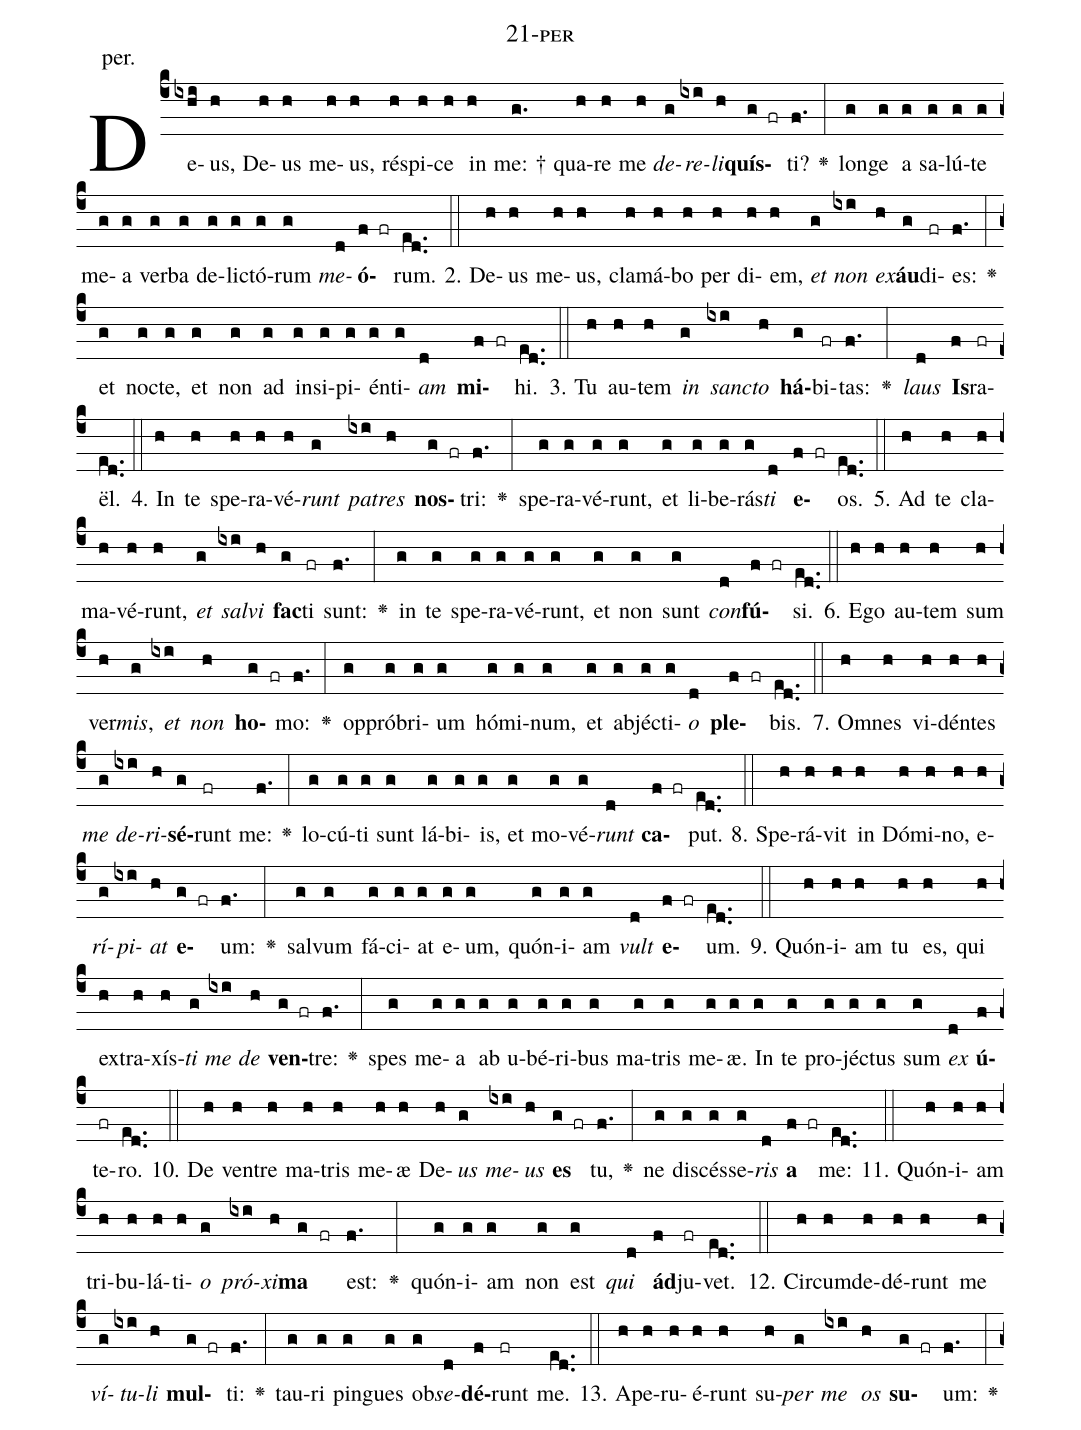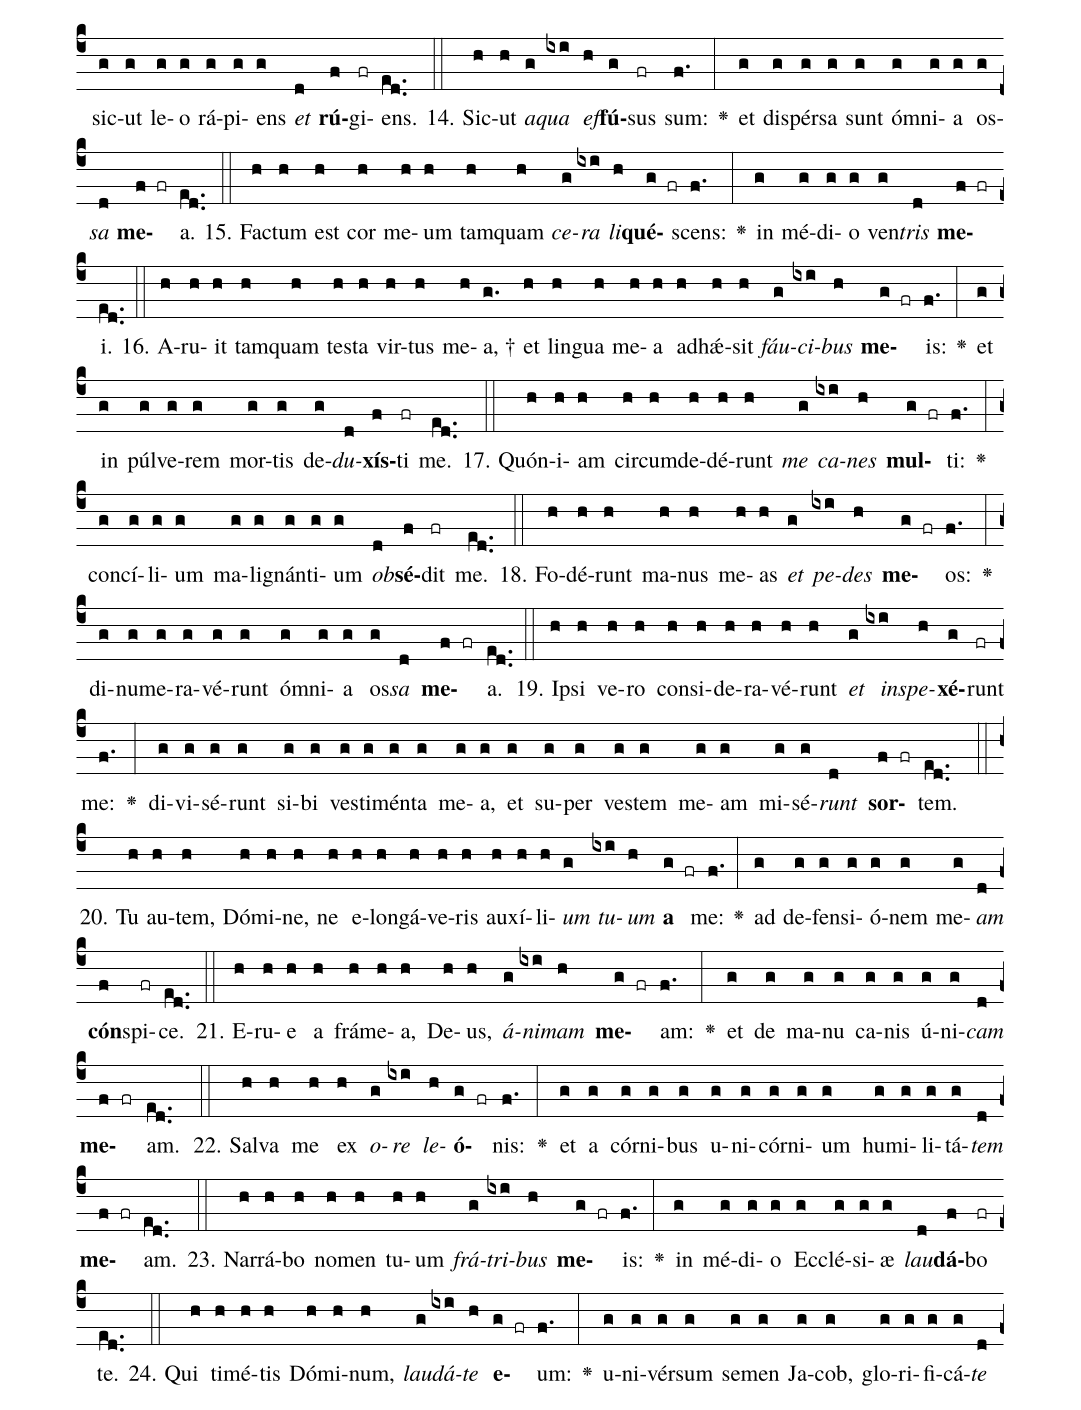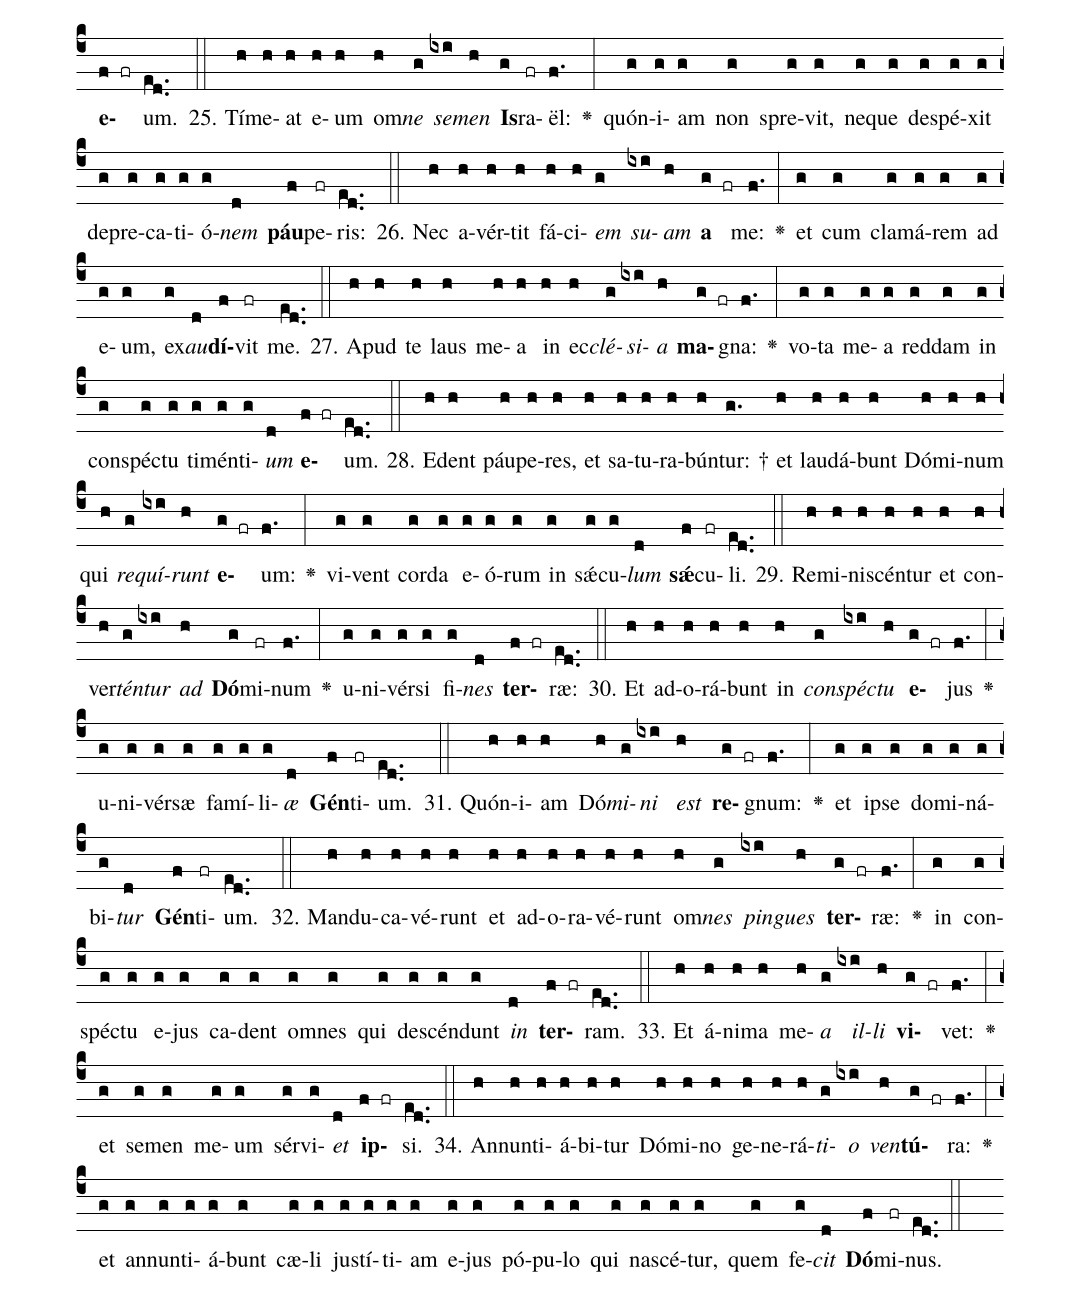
name: 21-per;
annotation: per.;
%%
(c4)De(ixhi)us,(h) De(h)us(h) me(h)us,(h) ré(h)spi(h)ce(h) in(h) me: †(g.) qua(h)re(h) me(h) <i>de</i>(g)<i>re</i>(ixi)<i>li</i>(h)<b>quís</b>(g fr)ti?(f.) <v>\greheightstar</v>(:) lon(g)ge(g) a(g) sa(g)lú(g)te(g) me(g)a(g) ver(g)ba(g) de(g)lic(g)tó(g)rum(g) <i>me</i>(d)<b>ó</b>(f fr)rum.(ed..) (::)
2. De(h)us(h) me(h)us,(h) cla(h)má(h)bo(h) per(h) di(h)em,(h) <i>et</i>(g) <i>non</i>(ixi) <i>ex</i>(h)<b>áu</b>(g)di(fr)es:(f.) <v>\greheightstar</v>(:) et(g) noc(g)te,(g) et(g) non(g) ad(g) in(g)si(g)pi(g)én(g)ti(g)<i>am</i>(d) <b>mi</b>(f fr)hi.(ed..) (::)
3. Tu(h) au(h)tem(h) <i>in</i>(g) <i>sanc</i>(ixi)<i>to</i>(h) <b>há</b>(g)bi(fr)tas:(f.) <v>\greheightstar</v>(:) <i>laus</i>(d) <b>Is</b>(f)ra(fr)ël.(ed..) (::)
4. In(h) te(h) spe(h)ra(h)vé(h)<i>runt</i>(g) <i>pa</i>(ixi)<i>tres</i>(h) <b>nos</b>(g fr)tri:(f.) <v>\greheightstar</v>(:) spe(g)ra(g)vé(g)runt,(g) et(g) li(g)be(g)rás(g)<i>ti</i>(d) <b>e</b>(f fr)os.(ed..) (::)
5. Ad(h) te(h) cla(h)ma(h)vé(h)runt,(h) <i>et</i>(g) <i>sal</i>(ixi)<i>vi</i>(h) <b>fac</b>(g)ti(fr) sunt:(f.) <v>\greheightstar</v>(:) in(g) te(g) spe(g)ra(g)vé(g)runt,(g) et(g) non(g) sunt(g) <i>con</i>(d)<b>fú</b>(f fr)si.(ed..) (::)
6. E(h)go(h) au(h)tem(h) sum(h) ver(h)<i>mis</i>,(g) <i>et</i>(ixi) <i>non</i>(h) <b>ho</b>(g fr)mo:(f.) <v>\greheightstar</v>(:) op(g)pró(g)bri(g)um(g) hó(g)mi(g)num,(g) et(g) ab(g)jéc(g)ti(g)<i>o</i>(d) <b>ple</b>(f fr)bis.(ed..) (::)
7. Om(h)nes(h) vi(h)dén(h)tes(h) <i>me</i>(g) <i>de</i>(ixi)<i>ri</i>(h)<b>sé</b>(g)runt(fr) me:(f.) <v>\greheightstar</v>(:) lo(g)cú(g)ti(g) sunt(g) lá(g)bi(g)is,(g) et(g) mo(g)vé(g)<i>runt</i>(d) <b>ca</b>(f fr)put.(ed..) (::)
8. Spe(h)rá(h)vit(h) in(h) Dó(h)mi(h)no,(h) e(h)<i>rí</i>(g)<i>pi</i>(ixi)<i>at</i>(h) <b>e</b>(g fr)um:(f.) <v>\greheightstar</v>(:) sal(g)vum(g) fá(g)ci(g)at(g) e(g)um,(g) quón(g)i(g)am(g) <i>vult</i>(d) <b>e</b>(f fr)um.(ed..) (::)
9. Quón(h)i(h)am(h) tu(h) es,(h) qui(h) ex(h)tra(h)xís(h)<i>ti</i>(g) <i>me</i>(ixi) <i>de</i>(h) <b>ven</b>(g fr)tre:(f.) <v>\greheightstar</v>(:) spes(g) me(g)a(g) ab(g) u(g)bé(g)ri(g)bus(g) ma(g)tris(g) me(g)æ.(g) In(g) te(g) pro(g)jéc(g)tus(g) sum(g) <i>ex</i>(d) <b>ú</b>(f)te(fr)ro.(ed..) (::)
10. De(h) ven(h)tre(h) ma(h)tris(h) me(h)æ(h) De(h)<i>us</i>(g) <i>me</i>(ixi)<i>us</i>(h) <b>es</b>(g fr) tu,(f.) <v>\greheightstar</v>(:) ne(g) di(g)scés(g)se(g)<i>ris</i>(d) <b>a</b>(f fr) me:(ed..) (::)
11. Quón(h)i(h)am(h) tri(h)bu(h)lá(h)ti(h)<i>o</i>(g) <i>pró</i>(ixi)<i>xi</i>(h)<b>ma</b>(g fr) est:(f.) <v>\greheightstar</v>(:) quón(g)i(g)am(g) non(g) est(g) <i>qui</i>(d) <b>ád</b>(f)ju(fr)vet.(ed..) (::)
12. Cir(h)cum(h)de(h)dé(h)runt(h) me(h) <i>ví</i>(g)<i>tu</i>(ixi)<i>li</i>(h) <b>mul</b>(g fr)ti:(f.) <v>\greheightstar</v>(:) tau(g)ri(g) pin(g)gues(g) ob(g)<i>se</i>(d)<b>dé</b>(f)runt(fr) me.(ed..) (::)
13. A(h)pe(h)ru(h)é(h)runt(h) su(h)<i>per</i>(g) <i>me</i>(ixi) <i>os</i>(h) <b>su</b>(g fr)um:(f.) <v>\greheightstar</v>(:) sic(g)ut(g) le(g)o(g) rá(g)pi(g)ens(g) <i>et</i>(d) <b>rú</b>(f)gi(fr)ens.(ed..) (::)
14. Sic(h)ut(h) <i>a</i>(g)<i>qua</i>(ixi) <i>ef</i>(h)<b>fú</b>(g)sus(fr) sum:(f.) <v>\greheightstar</v>(:) et(g) di(g)spér(g)sa(g) sunt(g) óm(g)ni(g)a(g) os(g)<i>sa</i>(d) <b>me</b>(f fr)a.(ed..) (::)
15. Fac(h)tum(h) est(h) cor(h) me(h)um(h) tam(h)quam(h) <i>ce</i>(g)<i>ra</i>(ixi) <i>li</i>(h)<b>qué</b>(g fr)scens:(f.) <v>\greheightstar</v>(:) in(g) mé(g)di(g)o(g) ven(g)<i>tris</i>(d) <b>me</b>(f fr)i.(ed..) (::)
16. A(h)ru(h)it(h) tam(h)quam(h) tes(h)ta(h) vir(h)tus(h) me(h)a, †(g.) et(h) lin(h)gua(h) me(h)a(h) ad(h)hǽ(h)sit(h) <i>fáu</i>(g)<i>ci</i>(ixi)<i>bus</i>(h) <b>me</b>(g fr)is:(f.) <v>\greheightstar</v>(:) et(g) in(g) púl(g)ve(g)rem(g) mor(g)tis(g) de(g)<i>du</i>(d)<b>xís</b>(f)ti(fr) me.(ed..) (::)
17. Quón(h)i(h)am(h) cir(h)cum(h)de(h)dé(h)runt(h) <i>me</i>(g) <i>ca</i>(ixi)<i>nes</i>(h) <b>mul</b>(g fr)ti:(f.) <v>\greheightstar</v>(:) con(g)cí(g)li(g)um(g) ma(g)li(g)gnán(g)ti(g)um(g) <i>ob</i>(d)<b>sé</b>(f)dit(fr) me.(ed..) (::)
18. Fo(h)dé(h)runt(h) ma(h)nus(h) me(h)as(h) <i>et</i>(g) <i>pe</i>(ixi)<i>des</i>(h) <b>me</b>(g fr)os:(f.) <v>\greheightstar</v>(:) di(g)nu(g)me(g)ra(g)vé(g)runt(g) óm(g)ni(g)a(g) os(g)<i>sa</i>(d) <b>me</b>(f fr)a.(ed..) (::)
19. Ip(h)si(h) ve(h)ro(h) con(h)si(h)de(h)ra(h)vé(h)runt(h) <i>et</i>(g) <i>in</i>(ixi)<i>spe</i>(h)<b>xé</b>(g)runt(fr) me:(f.) <v>\greheightstar</v>(:) di(g)vi(g)sé(g)runt(g) si(g)bi(g) ves(g)ti(g)mén(g)ta(g) me(g)a,(g) et(g) su(g)per(g) ves(g)tem(g) me(g)am(g) mi(g)sé(g)<i>runt</i>(d) <b>sor</b>(f fr)tem.(ed..) (::)
20. Tu(h) au(h)tem,(h) Dó(h)mi(h)ne,(h) ne(h) e(h)lon(h)gá(h)ve(h)ris(h) au(h)xí(h)li(h)<i>um</i>(g) <i>tu</i>(ixi)<i>um</i>(h) <b>a</b>(g fr) me:(f.) <v>\greheightstar</v>(:) ad(g) de(g)fen(g)si(g)ó(g)nem(g) me(g)<i>am</i>(d) <b>cón</b>(f)spi(fr)ce.(ed..) (::)
21. E(h)ru(h)e(h) a(h) frá(h)me(h)a,(h) De(h)us,(h) <i>á</i>(g)<i>ni</i>(ixi)<i>mam</i>(h) <b>me</b>(g fr)am:(f.) <v>\greheightstar</v>(:) et(g) de(g) ma(g)nu(g) ca(g)nis(g) ú(g)ni(g)<i>cam</i>(d) <b>me</b>(f fr)am.(ed..) (::)
22. Sal(h)va(h) me(h) ex(h) <i>o</i>(g)<i>re</i>(ixi) <i>le</i>(h)<b>ó</b>(g fr)nis:(f.) <v>\greheightstar</v>(:) et(g) a(g) cór(g)ni(g)bus(g) u(g)ni(g)cór(g)ni(g)um(g) hu(g)mi(g)li(g)tá(g)<i>tem</i>(d) <b>me</b>(f fr)am.(ed..) (::)
23. Nar(h)rá(h)bo(h) no(h)men(h) tu(h)um(h) <i>frá</i>(g)<i>tri</i>(ixi)<i>bus</i>(h) <b>me</b>(g fr)is:(f.) <v>\greheightstar</v>(:) in(g) mé(g)di(g)o(g) Ec(g)clé(g)si(g)æ(g) <i>lau</i>(d)<b>dá</b>(f)bo(fr) te.(ed..) (::)
24. Qui(h) ti(h)mé(h)tis(h) Dó(h)mi(h)num,(h) <i>lau</i>(g)<i>dá</i>(ixi)<i>te</i>(h) <b>e</b>(g fr)um:(f.) <v>\greheightstar</v>(:) u(g)ni(g)vér(g)sum(g) se(g)men(g) Ja(g)cob,(g) glo(g)ri(g)fi(g)cá(g)<i>te</i>(d) <b>e</b>(f fr)um.(ed..) (::)
25. Tí(h)me(h)at(h) e(h)um(h) om(h)<i>ne</i>(g) <i>se</i>(ixi)<i>men</i>(h) <b>Is</b>(g)ra(fr)ël:(f.) <v>\greheightstar</v>(:) quón(g)i(g)am(g) non(g) spre(g)vit,(g) ne(g)que(g) de(g)spé(g)xit(g) de(g)pre(g)ca(g)ti(g)ó(g)<i>nem</i>(d) <b>páu</b>(f)pe(fr)ris:(ed..) (::)
26. Nec(h) a(h)vér(h)tit(h) fá(h)ci(h)<i>em</i>(g) <i>su</i>(ixi)<i>am</i>(h) <b>a</b>(g fr) me:(f.) <v>\greheightstar</v>(:) et(g) cum(g) cla(g)má(g)rem(g) ad(g) e(g)um,(g) ex(g)<i>au</i>(d)<b>dí</b>(f)vit(fr) me.(ed..) (::)
27. A(h)pud(h) te(h) laus(h) me(h)a(h) in(h) ec(h)<i>clé</i>(g)<i>si</i>(ixi)<i>a</i>(h) <b>ma</b>(g fr)gna:(f.) <v>\greheightstar</v>(:) vo(g)ta(g) me(g)a(g) red(g)dam(g) in(g) con(g)spéc(g)tu(g) ti(g)mén(g)ti(g)<i>um</i>(d) <b>e</b>(f fr)um.(ed..) (::)
28. E(h)dent(h) páu(h)pe(h)res,(h) et(h) sa(h)tu(h)ra(h)bún(h)tur: †(g.) et(h) lau(h)dá(h)bunt(h) Dó(h)mi(h)num(h) qui(h) <i>re</i>(g)<i>quí</i>(ixi)<i>runt</i>(h) <b>e</b>(g fr)um:(f.) <v>\greheightstar</v>(:) vi(g)vent(g) cor(g)da(g) e(g)ó(g)rum(g) in(g) sǽ(g)cu(g)<i>lum</i>(d) <b>sǽ</b>(f)cu(fr)li.(ed..) (::)
29. Re(h)mi(h)ni(h)scén(h)tur(h) et(h) con(h)ver(h)<i>tén</i>(g)<i>tur</i>(ixi) <i>ad</i>(h) <b>Dó</b>(g)mi(fr)num(f.) <v>\greheightstar</v>(:) u(g)ni(g)vér(g)si(g) fi(g)<i>nes</i>(d) <b>ter</b>(f fr)ræ:(ed..) (::)
30. Et(h) ad(h)o(h)rá(h)bunt(h) in(h) <i>con</i>(g)<i>spéc</i>(ixi)<i>tu</i>(h) <b>e</b>(g fr)jus(f.) <v>\greheightstar</v>(:) u(g)ni(g)vér(g)sæ(g) fa(g)mí(g)li(g)<i>æ</i>(d) <b>Gén</b>(f)ti(fr)um.(ed..) (::)
31. Quón(h)i(h)am(h) Dó(h)<i>mi</i>(g)<i>ni</i>(ixi) <i>est</i>(h) <b>re</b>(g fr)gnum:(f.) <v>\greheightstar</v>(:) et(g) ip(g)se(g) do(g)mi(g)ná(g)bi(g)<i>tur</i>(d) <b>Gén</b>(f)ti(fr)um.(ed..) (::)
32. Man(h)du(h)ca(h)vé(h)runt(h) et(h) ad(h)o(h)ra(h)vé(h)runt(h) om(h)<i>nes</i>(g) <i>pin</i>(ixi)<i>gues</i>(h) <b>ter</b>(g fr)ræ:(f.) <v>\greheightstar</v>(:) in(g) con(g)spéc(g)tu(g) e(g)jus(g) ca(g)dent(g) om(g)nes(g) qui(g) de(g)scén(g)dunt(g) <i>in</i>(d) <b>ter</b>(f fr)ram.(ed..) (::)
33. Et(h) á(h)ni(h)ma(h) me(h)<i>a</i>(g) <i>il</i>(ixi)<i>li</i>(h) <b>vi</b>(g fr)vet:(f.) <v>\greheightstar</v>(:) et(g) se(g)men(g) me(g)um(g) sér(g)vi(g)<i>et</i>(d) <b>ip</b>(f fr)si.(ed..) (::)
34. An(h)nun(h)ti(h)á(h)bi(h)tur(h) Dó(h)mi(h)no(h) ge(h)ne(h)rá(h)<i>ti</i>(g)<i>o</i>(ixi) <i>ven</i>(h)<b>tú</b>(g fr)ra:(f.) <v>\greheightstar</v>(:) et(g) an(g)nun(g)ti(g)á(g)bunt(g) cæ(g)li(g) jus(g)tí(g)ti(g)am(g) e(g)jus(g) pó(g)pu(g)lo(g) qui(g) na(g)scé(g)tur,(g) quem(g) fe(g)<i>cit</i>(d) <b>Dó</b>(f)mi(fr)nus.(ed..) (::)
